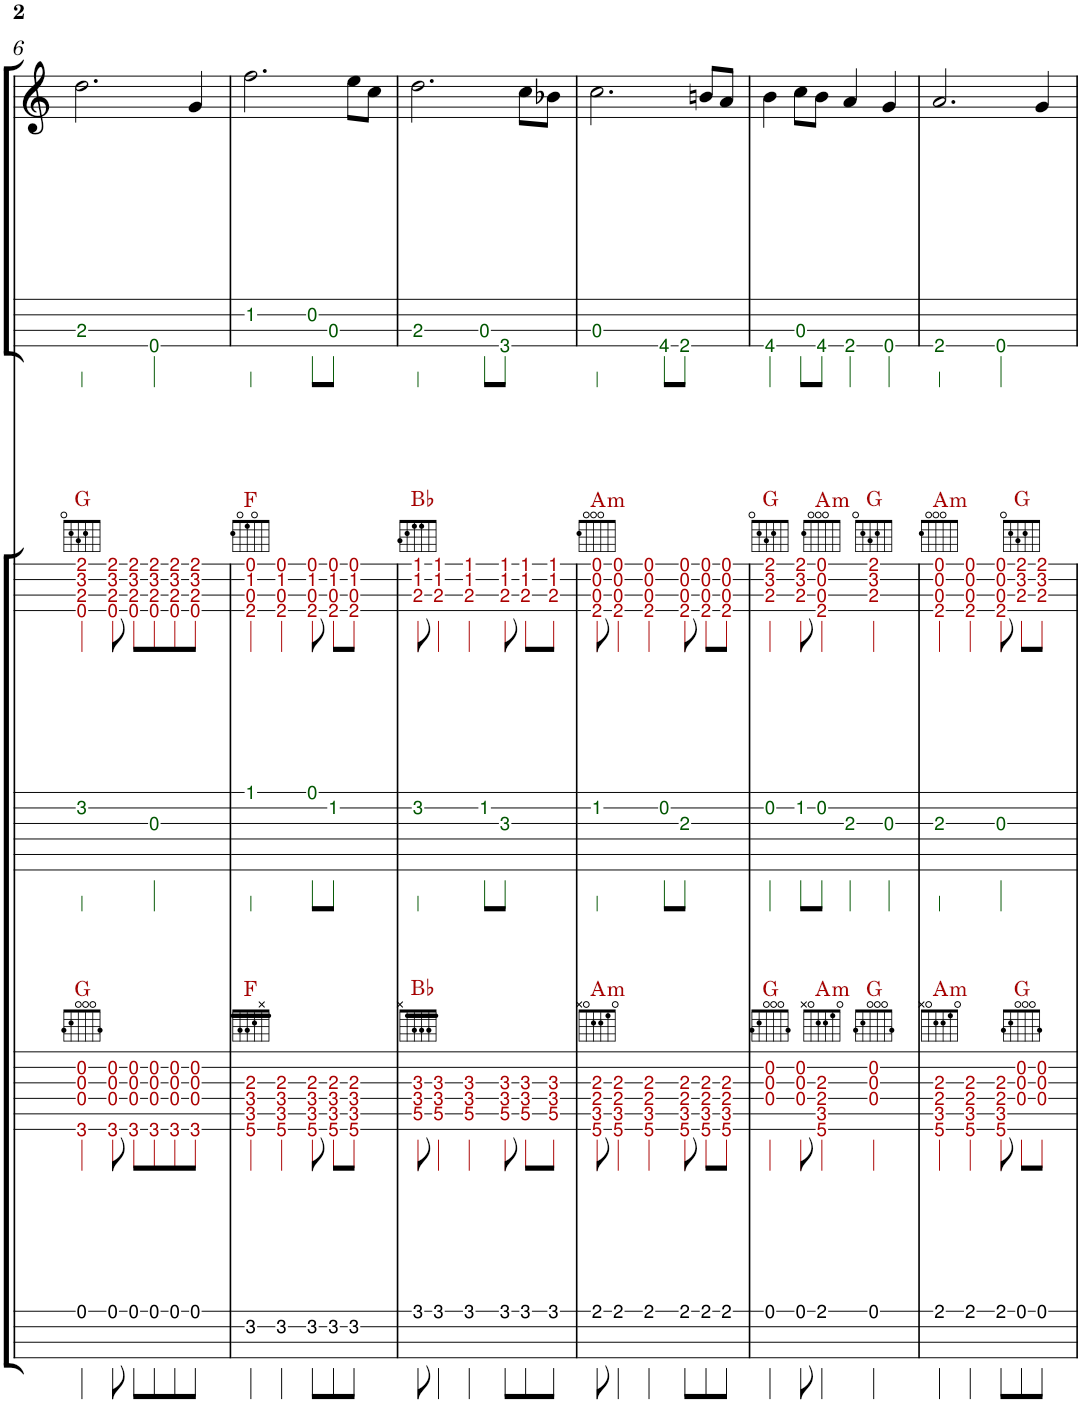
**kern	**kern	**harte	**kern	**kern	**harte	**kern	**kern
*part6	*part5	*part5	*part4	*part3	*part3	*part2	*part1
*staff6	*staff5	*	*staff4	*staff3	*	*staff2	*staff1
*I"Bass Guitar	*I"Guitar	*	*I"Guitar	*I"Ukulele	*	*I"Ukulele	*I"Mandolin
!!LO:PB:g=z
*	*	*	*	*	*	*	*clefG2
*k[]	*k[]	*	*k[]	*k[]	*	*k[]	*k[]
*M4/4	*M4/4	*	*M4/4	*M4/4	*	*M4/4	*M4/4
=6	=6	=6	=6	=6	=6	=6	=6
4GG\	4GGi\ 4Di\ 4Gi\ 4Bi\	G:maj	2dj\	4Gi\ 4di\ 4gi\ 4bi\	G:maj	2dj\	2.dd\
8GG\	8GGi\ 8Di\ 8Gi\ 8Bi\	.	.	8Gi\ 8di\ 8gi\ 8bi\	.	.	.
8GG\L	8GGi\ 8Di\ 8Gi\ 8Bi\L	.	.	8Gi\ 8di\ 8gi\ 8bi\L	.	.	.
8GG\	8GGi\ 8Di\ 8Gi\ 8Bi\	.	4Gj\	8Gi\ 8di\ 8gi\ 8bi\	.	4Gj\	.
8GG\	8GGi\ 8Di\ 8Gi\ 8Bi\	.	.	8Gi\ 8di\ 8gi\ 8bi\	.	.	.
8GG\J	8GGi\ 8Di\ 8Gi\ 8Bi\J	.	4ryy	8Gi\ 8di\ 8gi\ 8bi\J	.	4ryy	4g/
8ryy	8ryy	.	.	8ryy	.	.	.
=7	=7	=7	=7	=7	=7	=7	=7
4FF\	4AAi\ 4Ci\ 4Fi\ 4Ai\	F:maj	2fj\	4Ai\ 4ci\ 4fi\ 4ai\	F:maj	2fj\	2.ff\
4FF\	4AAi\ 4Ci\ 4Fi\ 4Ai\	.	.	4Ai\ 4ci\ 4fi\ 4ai\	.	.	.
8FF\L	8AAi\ 8Ci\ 8Fi\ 8Ai\	.	8ej\L	8Ai\ 8ci\ 8fi\ 8ai\	.	8ej\L	.
8FF\	8AAi\ 8Ci\ 8Fi\ 8Ai\L	.	8cj\J	8Ai\ 8ci\ 8fi\ 8ai\L	.	8cj\J	.
8FF\J	8AAi\ 8Ci\ 8Fi\ 8Ai\J	.	4ryy	8Ai\ 8ci\ 8fi\ 8ai\J	.	4ryy	8ee\L
8ryy	8ryy	.	.	8ryy	.	.	8cc\J
=8	=8	=8	=8	=8	=8	=8	=8
8BB-\	8Di\ 8Fi\ 8B-i\	Bb:maj	2dj\	8di\ 8fi\ 8b-i\	Bb:maj	2dj\	2.dd\
4BB-\	4Di\ 4Fi\ 4B-i\	.	.	4di\ 4fi\ 4b-i\	.	.	.
4BB-\	4Di\ 4Fi\ 4B-i\	.	.	4di\ 4fi\ 4b-i\	.	.	.
.	.	.	8cj\L	.	.	8cj\L	.
8BB-\L	8Di\ 8Fi\ 8B-i\	.	8B-j\J	8di\ 8fi\ 8b-i\	.	8B-j\J	.
8BB-\	8Di\ 8Fi\ 8B-i\L	.	4ryy	8di\ 8fi\ 8b-i\L	.	4ryy	8cc\L
8BB-\J	8Di\ 8Fi\ 8B-i\J	.	.	8di\ 8fi\ 8b-i\J	.	.	8b-X\J
=9	=9	=9	=9	=9	=9	=9	=9
!	!	!LO:H:kt=m	!	!	!LO:H:kt=m	!	!
8AA\	8AAi\ 8Ci\ 8Ei\ 8Ai\	A:min	2cj\	8Ai\ 8ci\ 8ei\ 8ai\	A:min	2cj\	2.cc\
4AA\	4AAi\ 4Ci\ 4Ei\ 4Ai\	.	.	4Ai\ 4ci\ 4ei\ 4ai\	.	.	.
4AA\	4AAi\ 4Ci\ 4Ei\ 4Ai\	.	.	4Ai\ 4ci\ 4ei\ 4ai\	.	.	.
.	.	.	8Bj\L	.	.	8Bj\L	.
8AA\L	8AAi\ 8Ci\ 8Ei\ 8Ai\	.	8Aj\J	8Ai\ 8ci\ 8ei\ 8ai\	.	8Aj\J	.
8AA\	8AAi\ 8Ci\ 8Ei\ 8Ai\L	.	4ryy	8Ai\ 8ci\ 8ei\ 8ai\L	.	4ryy	8bn/L
8AA\J	8AAi\ 8Ci\ 8Ei\ 8Ai\J	.	.	8Ai\ 8ci\ 8ei\ 8ai\J	.	.	8a/J
=10	=10	=10	=10	=10	=10	=10	=10
4GG\	4Di\ 4Gi\ 4Bi\	G:maj	4Bj\	4di\ 4gi\ 4bi\	G:maj	4Bj\	4b\
8GG\	8Di\ 8Gi\ 8Bi\	.	8cj\L	8di\ 8gi\ 8bi\	.	8cj\L	8cc\L
!	!	!LO:H:kt=m	!	!	!LO:H:kt=m	!	!
4AA\	4AAi\ 4Ci\ 4Ei\ 4Ai\	A:min	8Bj\J	4Ai\ 4ci\ 4ei\ 4ai\	A:min	8Bj\J	8b\J
.	.	.	4Aj\	.	.	4Aj\	4a/
4GG\	4Di\ 4Gi\ 4Bi\	G:maj	.	4di\ 4gi\ 4bi\	G:maj	.	.
.	.	.	4Gj\	.	.	4Gj\	4g/
8ryy	8ryy	.	.	8ryy	.	.	.
=11	=11	=11	=11	=11	=11	=11	=11
!	!	!LO:H:kt=m	!	!	!LO:H:kt=m	!	!
4AA\	4AAi\ 4Ci\ 4Ei\ 4Ai\	A:min	2Aj\	4Ai\ 4ci\ 4ei\ 4ai\	A:min	2Aj\	2.a/
4AA\	4AAi\ 4Ci\ 4Ei\ 4Ai\	.	.	4Ai\ 4ci\ 4ei\ 4ai\	.	.	.
8AA\L	8AAi\ 8Ci\ 8Ei\ 8Ai\	.	4Gj\	8Ai\ 8ci\ 8ei\ 8ai\	.	4Gj\	.
8GG\	8Di\ 8Gi\ 8Bi\L	G:maj	.	8di\ 8gi\ 8bi\L	G:maj	.	.
8GG\J	8Di\ 8Gi\ 8Bi\J	.	4ryy	8di\ 8gi\ 8bi\J	.	4ryy	4g/
8ryy	8ryy	.	.	8ryy	.	.	.
=	=	=	=	=	=	=	=
*-	*-	*-	*-	*-	*-	*-	*-
